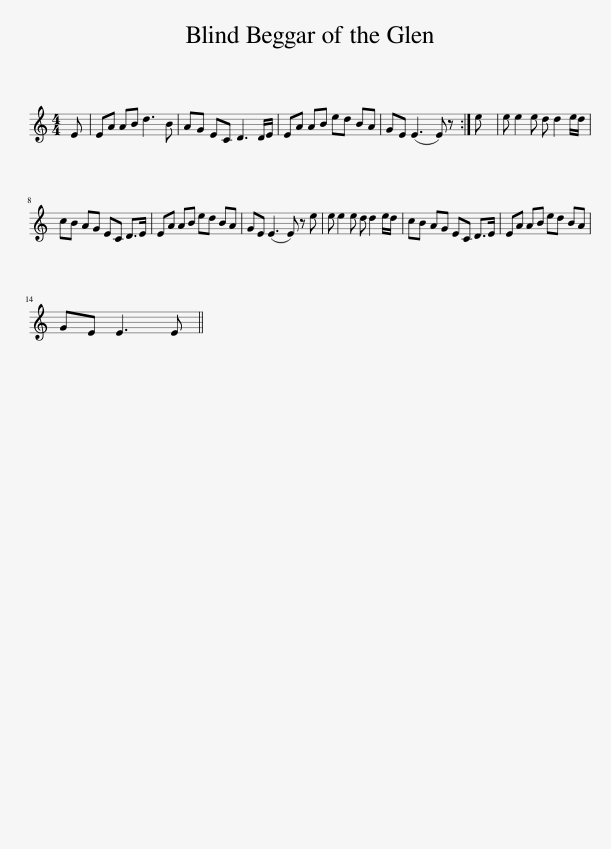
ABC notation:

X:1
L:1/8
M:4/4
I:linebreak $
K:C
V:1 treble
V:1
 E | EA AB d3 B | AG EC D3 D/E/ | EA AB ed BA | GE (E3 E) z :| %5
 e | e e2 e d d2 e/d/ |$ cB AG EC D>E | EA AB ed BA | GE (E3 E) z e | %10
 e e2 e d d2 e/d/ | cB AG EC D>E | EA AB ed BA |$ GE E3 E || %14
